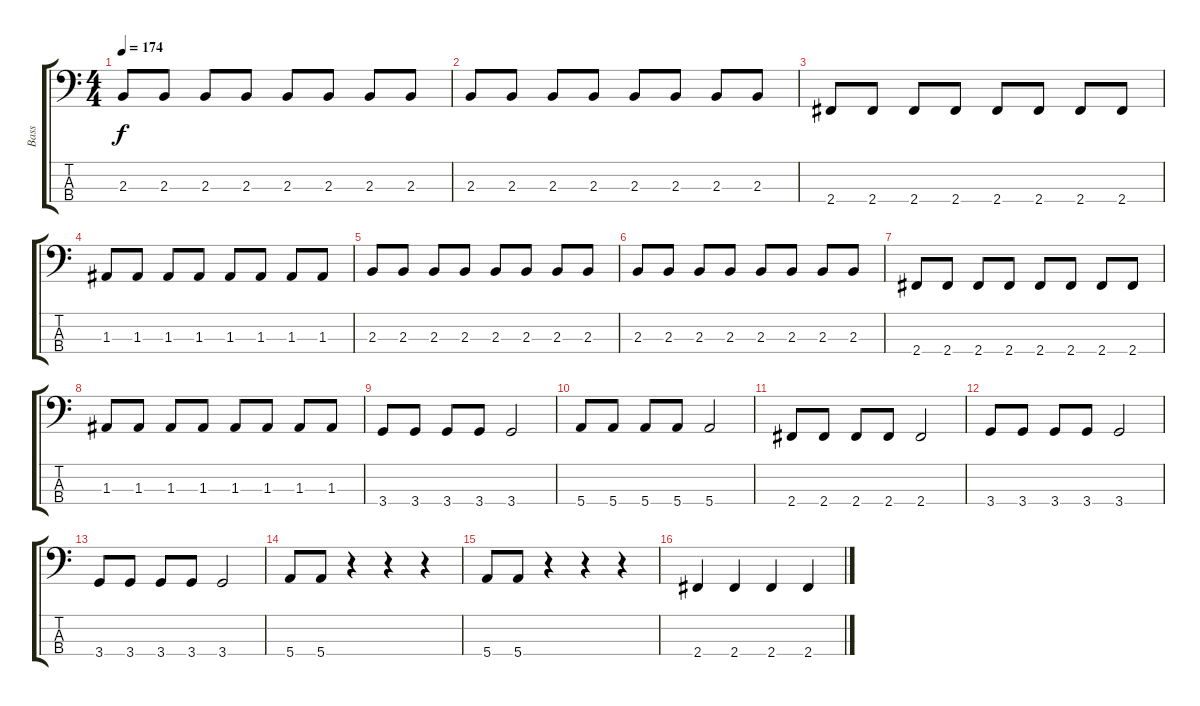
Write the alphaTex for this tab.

\track ("Bass" "Bass") {instrument electricbasspick}
\staff {score tabs}
\tuning (G2 D2 A1 E1) {hide}
\ts (4 4)
\tempo 174
\clef f4
\ks c
2.3.8{dy f} 2.3.8 2.3.8 2.3.8 2.3.8 2.3.8 2.3.8 2.3.8 |
2.3.8 2.3.8 2.3.8 2.3.8 2.3.8 2.3.8 2.3.8 2.3.8 |
2.4.8 2.4.8 2.4.8 2.4.8 2.4.8 2.4.8 2.4.8 2.4.8 |
1.3.8 1.3.8 1.3.8 1.3.8 1.3.8 1.3.8 1.3.8 1.3.8 |
2.3.8 2.3.8 2.3.8 2.3.8 2.3.8 2.3.8 2.3.8 2.3.8 |
2.3.8 2.3.8 2.3.8 2.3.8 2.3.8 2.3.8 2.3.8 2.3.8 |
2.4.8 2.4.8 2.4.8 2.4.8 2.4.8 2.4.8 2.4.8 2.4.8 |
1.3.8 1.3.8 1.3.8 1.3.8 1.3.8 1.3.8 1.3.8 1.3.8 |
3.4.8 3.4.8 3.4.8 3.4.8 3.4.2 |
5.4.8 5.4.8 5.4.8 5.4.8 5.4.2 |
2.4.8 2.4.8 2.4.8 2.4.8 2.4.2 |
3.4.8 3.4.8 3.4.8 3.4.8 3.4.2 |
3.4.8 3.4.8 3.4.8 3.4.8 3.4.2 |
5.4.8 5.4.8 r.4 r.4 r.4 |
5.4.8 5.4.8 r.4 r.4 r.4 |
2.4.4 2.4.4 2.4.4 2.4.4
